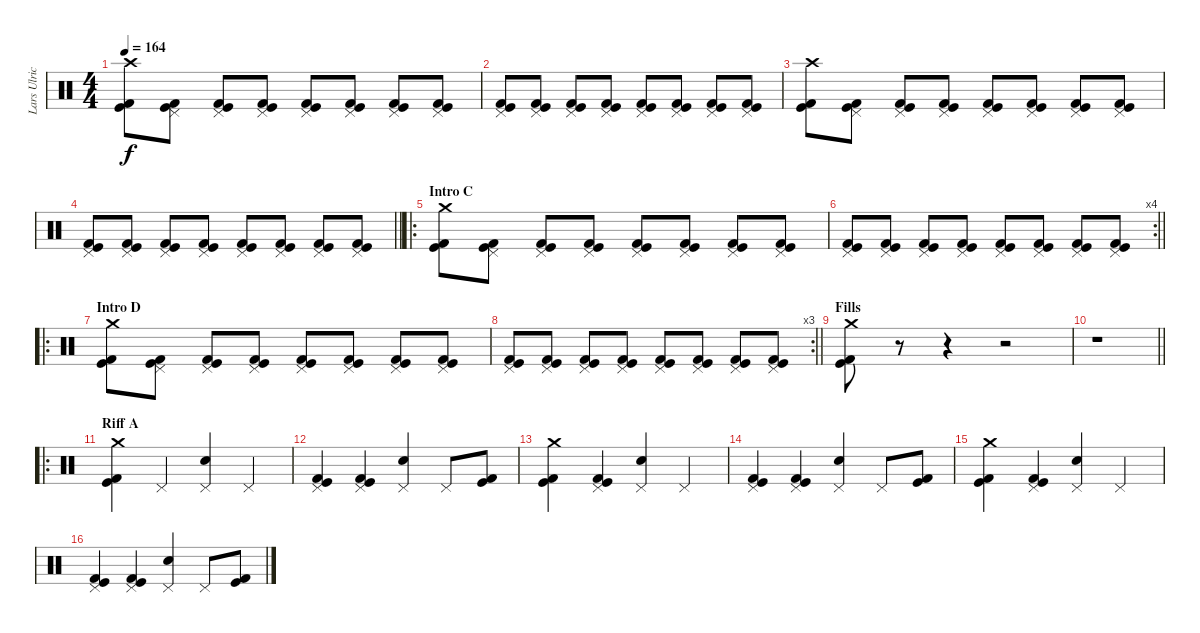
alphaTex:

\track ("Lars Ulrich" "Lars Ulric") {instrument percussion}
\staff {score}
\articulation defaults
\ts (4 4)
\tempo 164
\clef neutral
\ks c
("Crash high (hit)" "Kick (hit)" "Kick (hit) 2").8{dy f} ("Pedal Hi-Hat (hit)" "Kick (hit)" "Kick (hit) 2").8 ("Pedal Hi-Hat (hit)" "Kick (hit)" "Kick (hit) 2").8 ("Pedal Hi-Hat (hit)" "Kick (hit)" "Kick (hit) 2").8 ("Pedal Hi-Hat (hit)" "Kick (hit)" "Kick (hit) 2").8 ("Pedal Hi-Hat (hit)" "Kick (hit)" "Kick (hit) 2").8 ("Pedal Hi-Hat (hit)" "Kick (hit)" "Kick (hit) 2").8 ("Pedal Hi-Hat (hit)" "Kick (hit)" "Kick (hit) 2").8 |
("Pedal Hi-Hat (hit)" "Kick (hit)" "Kick (hit) 2").8 ("Pedal Hi-Hat (hit)" "Kick (hit)" "Kick (hit) 2").8 ("Pedal Hi-Hat (hit)" "Kick (hit)" "Kick (hit) 2").8 ("Pedal Hi-Hat (hit)" "Kick (hit)" "Kick (hit) 2").8 ("Pedal Hi-Hat (hit)" "Kick (hit)" "Kick (hit) 2").8 ("Pedal Hi-Hat (hit)" "Kick (hit)" "Kick (hit) 2").8 ("Pedal Hi-Hat (hit)" "Kick (hit)" "Kick (hit) 2").8 ("Pedal Hi-Hat (hit)" "Kick (hit)" "Kick (hit) 2").8 |
("Crash high (hit)" "Kick (hit)" "Kick (hit) 2").8 ("Pedal Hi-Hat (hit)" "Kick (hit)" "Kick (hit) 2").8 ("Pedal Hi-Hat (hit)" "Kick (hit)" "Kick (hit) 2").8 ("Pedal Hi-Hat (hit)" "Kick (hit)" "Kick (hit) 2").8 ("Pedal Hi-Hat (hit)" "Kick (hit)" "Kick (hit) 2").8 ("Pedal Hi-Hat (hit)" "Kick (hit)" "Kick (hit) 2").8 ("Pedal Hi-Hat (hit)" "Kick (hit)" "Kick (hit) 2").8 ("Pedal Hi-Hat (hit)" "Kick (hit)" "Kick (hit) 2").8 |
\barLineRight lightlight
("Pedal Hi-Hat (hit)" "Kick (hit)" "Kick (hit) 2").8 ("Pedal Hi-Hat (hit)" "Kick (hit)" "Kick (hit) 2").8 ("Pedal Hi-Hat (hit)" "Kick (hit)" "Kick (hit) 2").8 ("Pedal Hi-Hat (hit)" "Kick (hit)" "Kick (hit) 2").8 ("Pedal Hi-Hat (hit)" "Kick (hit)" "Kick (hit) 2").8 ("Pedal Hi-Hat (hit)" "Kick (hit)" "Kick (hit) 2").8 ("Pedal Hi-Hat (hit)" "Kick (hit)" "Kick (hit) 2").8 ("Pedal Hi-Hat (hit)" "Kick (hit)" "Kick (hit) 2").8 |
\ro
\section ("" "Intro C")
("Crash medium (hit)" "Kick (hit)" "Kick (hit) 2").8 ("Pedal Hi-Hat (hit)" "Kick (hit)" "Kick (hit) 2").8 ("Pedal Hi-Hat (hit)" "Kick (hit)" "Kick (hit) 2").8 ("Pedal Hi-Hat (hit)" "Kick (hit)" "Kick (hit) 2").8 ("Pedal Hi-Hat (hit)" "Kick (hit)" "Kick (hit) 2").8 ("Pedal Hi-Hat (hit)" "Kick (hit)" "Kick (hit) 2").8 ("Pedal Hi-Hat (hit)" "Kick (hit)" "Kick (hit) 2").8 ("Pedal Hi-Hat (hit)" "Kick (hit)" "Kick (hit) 2").8 |
\rc 4
\barLineRight lightlight
("Pedal Hi-Hat (hit)" "Kick (hit)" "Kick (hit) 2").8 ("Pedal Hi-Hat (hit)" "Kick (hit)" "Kick (hit) 2").8 ("Pedal Hi-Hat (hit)" "Kick (hit)" "Kick (hit) 2").8 ("Pedal Hi-Hat (hit)" "Kick (hit)" "Kick (hit) 2").8 ("Pedal Hi-Hat (hit)" "Kick (hit)" "Kick (hit) 2").8 ("Pedal Hi-Hat (hit)" "Kick (hit)" "Kick (hit) 2").8 ("Pedal Hi-Hat (hit)" "Kick (hit)" "Kick (hit) 2").8 ("Pedal Hi-Hat (hit)" "Kick (hit)" "Kick (hit) 2").8 |
\ro
\section ("" "Intro D")
("Crash medium (hit)" "Kick (hit)" "Kick (hit) 2").8 ("Pedal Hi-Hat (hit)" "Kick (hit)" "Kick (hit) 2").8 ("Pedal Hi-Hat (hit)" "Kick (hit)" "Kick (hit) 2").8 ("Pedal Hi-Hat (hit)" "Kick (hit)" "Kick (hit) 2").8 ("Pedal Hi-Hat (hit)" "Kick (hit)" "Kick (hit) 2").8 ("Pedal Hi-Hat (hit)" "Kick (hit)" "Kick (hit) 2").8 ("Pedal Hi-Hat (hit)" "Kick (hit)" "Kick (hit) 2").8 ("Pedal Hi-Hat (hit)" "Kick (hit)" "Kick (hit) 2").8 |
\rc 3
\barLineRight lightlight
("Pedal Hi-Hat (hit)" "Kick (hit)" "Kick (hit) 2").8 ("Pedal Hi-Hat (hit)" "Kick (hit)" "Kick (hit) 2").8 ("Pedal Hi-Hat (hit)" "Kick (hit)" "Kick (hit) 2").8 ("Pedal Hi-Hat (hit)" "Kick (hit)" "Kick (hit) 2").8 ("Pedal Hi-Hat (hit)" "Kick (hit)" "Kick (hit) 2").8 ("Pedal Hi-Hat (hit)" "Kick (hit)" "Kick (hit) 2").8 ("Pedal Hi-Hat (hit)" "Kick (hit)" "Kick (hit) 2").8 ("Pedal Hi-Hat (hit)" "Kick (hit)" "Kick (hit) 2").8 |
\section ("" "Fills")
("Crash medium (hit)" "Kick (hit)" "Kick (hit) 2").8 r.8 r.4 r.2 |
\barLineRight lightlight
r.1 |
\ro
\section ("" "Riff A")
("Crash medium (hit)" "Kick (hit)" "Kick (hit) 2").4 "Pedal Hi-Hat (hit)".4 ("Pedal Hi-Hat (hit)" "Electric Snare (hit)").4 "Pedal Hi-Hat (hit)".4 |
("Pedal Hi-Hat (hit)" "Kick (hit)" "Kick (hit) 2").4 ("Pedal Hi-Hat (hit)" "Kick (hit)" "Kick (hit) 2").4 ("Pedal Hi-Hat (hit)" "Electric Snare (hit)").4 "Pedal Hi-Hat (hit)".8 ("Kick (hit)" "Kick (hit) 2").8 |
("Crash medium (hit)" "Kick (hit)" "Kick (hit) 2").4 ("Pedal Hi-Hat (hit)" "Kick (hit)" "Kick (hit) 2").4 ("Pedal Hi-Hat (hit)" "Electric Snare (hit)").4 "Pedal Hi-Hat (hit)".4 |
("Pedal Hi-Hat (hit)" "Kick (hit)" "Kick (hit) 2").4 ("Pedal Hi-Hat (hit)" "Kick (hit)" "Kick (hit) 2").4 ("Pedal Hi-Hat (hit)" "Electric Snare (hit)").4 "Pedal Hi-Hat (hit)".8 ("Kick (hit)" "Kick (hit) 2").8 |
("Crash medium (hit)" "Kick (hit)" "Kick (hit) 2").4 ("Pedal Hi-Hat (hit)" "Kick (hit)" "Kick (hit) 2").4 ("Pedal Hi-Hat (hit)" "Electric Snare (hit)").4 "Pedal Hi-Hat (hit)".4 |
("Pedal Hi-Hat (hit)" "Kick (hit)" "Kick (hit) 2").4 ("Pedal Hi-Hat (hit)" "Kick (hit)" "Kick (hit) 2").4 ("Pedal Hi-Hat (hit)" "Electric Snare (hit)").4 "Pedal Hi-Hat (hit)".8 ("Kick (hit)" "Kick (hit) 2").8
